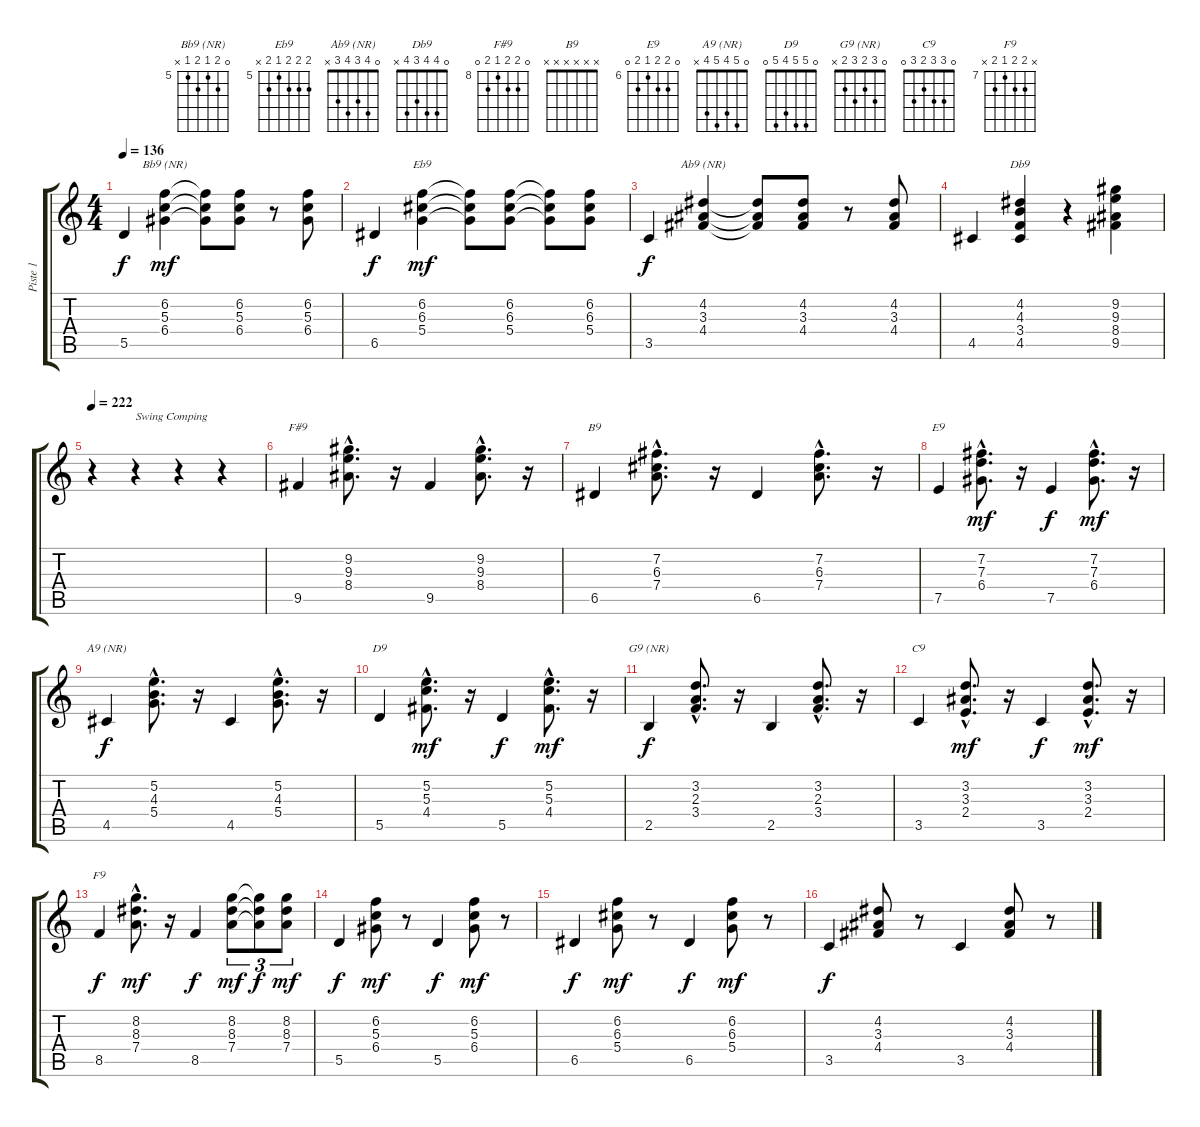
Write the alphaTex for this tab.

\track ("Piste 1" "Piste 1") {instrument acousticguitarnylon}
\staff {score tabs}
\tuning (E4 B3 G3 D3 A2 E2) {hide}
\chord ("Bb9 (NR)" 0 6 5 6 5 x) {firstfret 5}
\chord ("Eb9" 6 6 6 5 6 x) {firstfret 5}
\chord ("Ab9 (NR)" 0 4 3 4 3 x)
\chord ("Db9" 0 4 4 3 4 x)
\chord ("F#9" 0 9 9 8 9 0) {firstfret 8}
\chord ("B9" x x x x x x) {firstfret 0}
\chord ("E9" 0 7 7 6 7 0) {firstfret 6}
\chord ("A9 (NR)" 0 5 4 5 4 x)
\chord ("D9" 0 5 5 4 5 0)
\chord ("G9 (NR)" 0 3 2 3 2 x)
\chord ("C9" 0 3 3 2 3 0)
\chord ("F9" x 8 8 7 8 x) {firstfret 7}
\ts (4 4)
\tempo 136
\clef g2
\ks c
5.5.4{dy f} (6.2 5.3 6.4).4{ch "Bb9 (NR)" dy mf} (6.2{t} 5.3{t} 6.4{t}).8 (6.2 5.3 6.4).8 r.8 (6.2 5.3 6.4).8 |
6.5.4{dy f} (6.2 6.3 5.4).4{ch "Eb9" dy mf} (6.2{t} 6.3{t} 5.4{t}).8 (6.2 6.3 5.4).8 (6.2{t} 6.3{t} 5.4{t}).8 (6.2 6.3 5.4).8 |
3.5.4{dy f} (4.2 3.3 4.4).4{ch "Ab9 (NR)"} (4.2{t} 3.3{t} 4.4{t}).8 (4.2 3.3 4.4).8 r.8 (4.2 3.3 4.4).8 |
4.5.4 (4.2 4.3 3.4 4.5).4{ch "Db9"} r.4 (9.2 9.3 8.4 9.5).4 |
\tempo 222
r.4 r.4{txt "Swing Comping"} r.4 r.4 |
9.5.4{ch "F#9"} (9.2{hac} 9.3{hac} 8.4{hac}).8{d} r.16 9.5.4 (9.2{hac} 9.3{hac} 8.4{hac}).8{d} r.16 |
6.5.4{ch "B9"} (7.2{hac} 6.3{hac} 7.4{hac}).8{d} r.16 6.5.4 (7.2{hac} 6.3{hac} 7.4{hac}).8{d} r.16 |
7.5.4{ch "E9"} (7.2{hac} 7.3{hac} 6.4{hac}).8{d dy mf} r.16 7.5.4{dy f} (7.2{hac} 7.3{hac} 6.4{hac}).8{d dy mf} r.16 |
4.5.4{ch "A9 (NR)" dy f} (5.2{hac} 4.3{hac} 5.4{hac}).8{d} r.16 4.5.4 (5.2{hac} 4.3{hac} 5.4{hac}).8{d} r.16 |
5.5.4{ch "D9"} (5.2{hac} 5.3{hac} 4.4{hac}).8{d dy mf} r.16 5.5.4{dy f} (5.2{hac} 5.3{hac} 4.4{hac}).8{d dy mf} r.16 |
2.5.4{ch "G9 (NR)" dy f} (3.2{hac} 2.3{hac} 3.4{hac}).8{d} r.16 2.5.4 (3.2{hac} 2.3{hac} 3.4{hac}).8{d} r.16 |
3.5.4{ch "C9"} (3.2{hac} 3.3{hac} 2.4{hac}).8{d dy mf} r.16 3.5.4{dy f} (3.2{hac} 3.3{hac} 2.4{hac}).8{d dy mf} r.16 |
8.5.4{ch "F9" dy f} (8.2{hac} 8.3{hac} 7.4{hac}).8{d dy mf} r.16 8.5.4{dy f} (8.2 8.3 7.4).8{tu (3 2) dy mf} (8.2{t} 8.3{t} 7.4{t}).8{tu (3 2) dy f} (8.2 8.3 7.4).8{tu (3 2) dy mf} |
5.5.4{dy f} (6.2 5.3 6.4).8{dy mf} r.8 5.5.4{dy f} (6.2 5.3 6.4).8{dy mf} r.8 |
6.5.4{dy f} (6.2 6.3 5.4).8{dy mf} r.8 6.5.4{dy f} (6.2 6.3 5.4).8{dy mf} r.8 |
3.5.4{dy f} (4.2 3.3 4.4).8 r.8 3.5.4 (4.2 3.3 4.4).8 r.8
